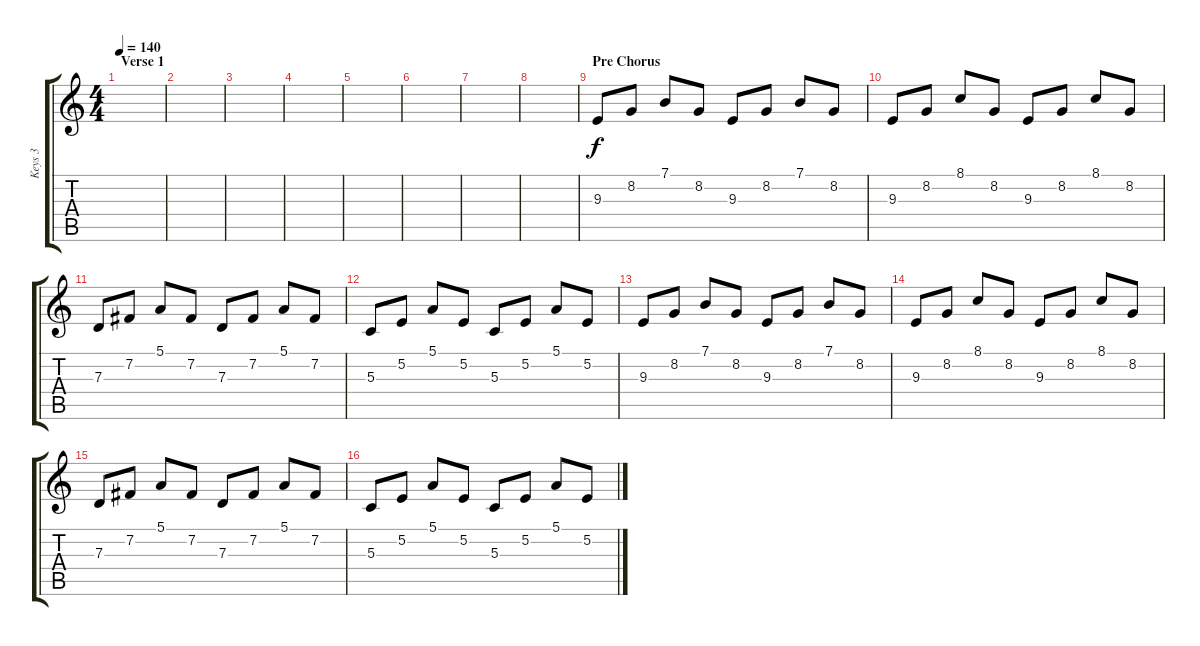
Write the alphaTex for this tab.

\track ("Keys 3" "Keys 3") {instrument acousticgrandpiano}
\staff {score tabs}
\tuning (E4 B3 G3 D3 A2 E2) {hide}
\ts (4 4)
\section ("" "Verse 1")
\tempo 140
\clef g2
\ks c
|
|
|
|
|
|
|
|
\section ("" "Pre Chorus")
9.3.8 8.2.8 7.1.8 8.2.8 9.3.8 8.2.8 7.1.8 8.2.8 |
9.3.8 8.2.8 8.1.8 8.2.8 9.3.8 8.2.8 8.1.8 8.2.8 |
7.3.8 7.2.8 5.1.8 7.2.8 7.3.8 7.2.8 5.1.8 7.2.8 |
5.3.8 5.2.8 5.1.8 5.2.8 5.3.8 5.2.8 5.1.8 5.2.8 |
9.3.8 8.2.8 7.1.8 8.2.8 9.3.8 8.2.8 7.1.8 8.2.8 |
9.3.8 8.2.8 8.1.8 8.2.8 9.3.8 8.2.8 8.1.8 8.2.8 |
7.3.8 7.2.8 5.1.8 7.2.8 7.3.8 7.2.8 5.1.8 7.2.8 |
5.3.8 5.2.8 5.1.8 5.2.8 5.3.8 5.2.8 5.1.8 5.2.8
